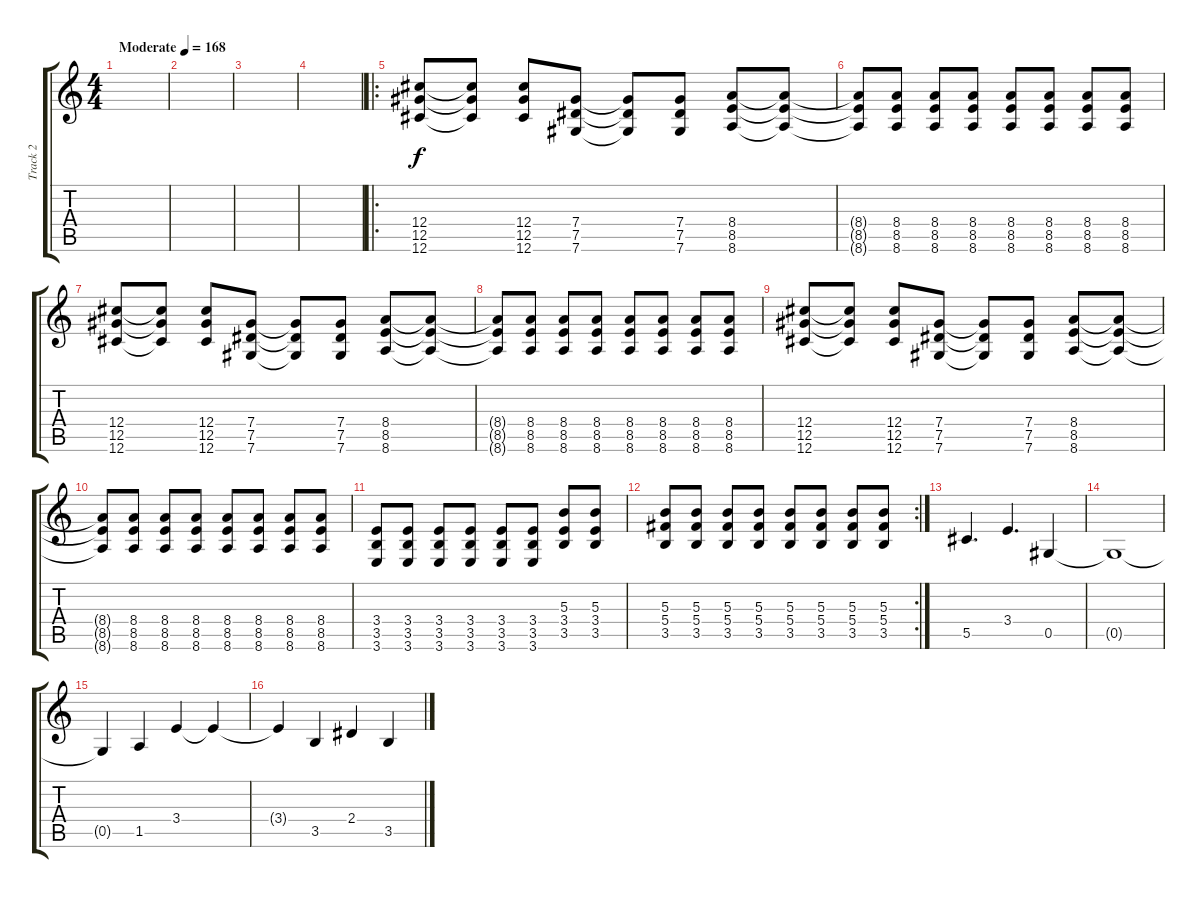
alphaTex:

\track ("Track 2" "Track 2") {instrument distortionguitar}
\staff {score tabs}
\tuning (Eb4 Bb3 Gb3 Db3 Ab2 Db2) {hide}
\ts (4 4)
\tempo (168 "Moderate")
\clef g2
\ks c
|
|
|
|
\ro
(12.4 12.5 12.6).8 (12.4{t} 12.5{t} 12.6{t}).8 (12.4 12.5 12.6).8 (7.4 7.5 7.6).8 (7.4{t} 7.5{t} 7.6{t}).8 (7.4 7.5 7.6).8 (8.4 8.5 8.6).8 (8.4{t} 8.5{t} 8.6{t}).8 |
(8.4{t} 8.5{t} 8.6{t}).8 (8.4 8.5 8.6).8 (8.4 8.5 8.6).8 (8.4 8.5 8.6).8 (8.4 8.5 8.6).8 (8.4 8.5 8.6).8 (8.4 8.5 8.6).8 (8.4 8.5 8.6).8 |
(12.4 12.5 12.6).8 (12.4{t} 12.5{t} 12.6{t}).8 (12.4 12.5 12.6).8 (7.4 7.5 7.6).8 (7.4{t} 7.5{t} 7.6{t}).8 (7.4 7.5 7.6).8 (8.4 8.5 8.6).8 (8.4{t} 8.5{t} 8.6{t}).8 |
(8.4{t} 8.5{t} 8.6{t}).8 (8.4 8.5 8.6).8 (8.4 8.5 8.6).8 (8.4 8.5 8.6).8 (8.4 8.5 8.6).8 (8.4 8.5 8.6).8 (8.4 8.5 8.6).8 (8.4 8.5 8.6).8 |
(12.4 12.5 12.6).8 (12.4{t} 12.5{t} 12.6{t}).8 (12.4 12.5 12.6).8 (7.4 7.5 7.6).8 (7.4{t} 7.5{t} 7.6{t}).8 (7.4 7.5 7.6).8 (8.4 8.5 8.6).8 (8.4{t} 8.5{t} 8.6{t}).8 |
(8.4{t} 8.5{t} 8.6{t}).8 (8.4 8.5 8.6).8 (8.4 8.5 8.6).8 (8.4 8.5 8.6).8 (8.4 8.5 8.6).8 (8.4 8.5 8.6).8 (8.4 8.5 8.6).8 (8.4 8.5 8.6).8 |
(3.4 3.5 3.6).8 (3.4 3.5 3.6).8 (3.4 3.5 3.6).8 (3.4 3.5 3.6).8 (3.4 3.5 3.6).8 (3.4 3.5 3.6).8 (5.3 3.4 3.5).8 (5.3 3.4 3.5).8 |
\rc 2
(5.3 5.4 3.5).8 (5.3 5.4 3.5).8 (5.3 5.4 3.5).8 (5.3 5.4 3.5).8 (5.3 5.4 3.5).8 (5.3 5.4 3.5).8 (5.3 5.4 3.5).8 (5.3 5.4 3.5).8 |
5.5.4{d} 3.4.4{d} 0.5.4 |
0.5{t}.1 |
0.5{t}.4 1.5.4 3.4.4 3.4{t}.4 |
3.4{t}.4 3.5.4 2.4.4 3.5.4
